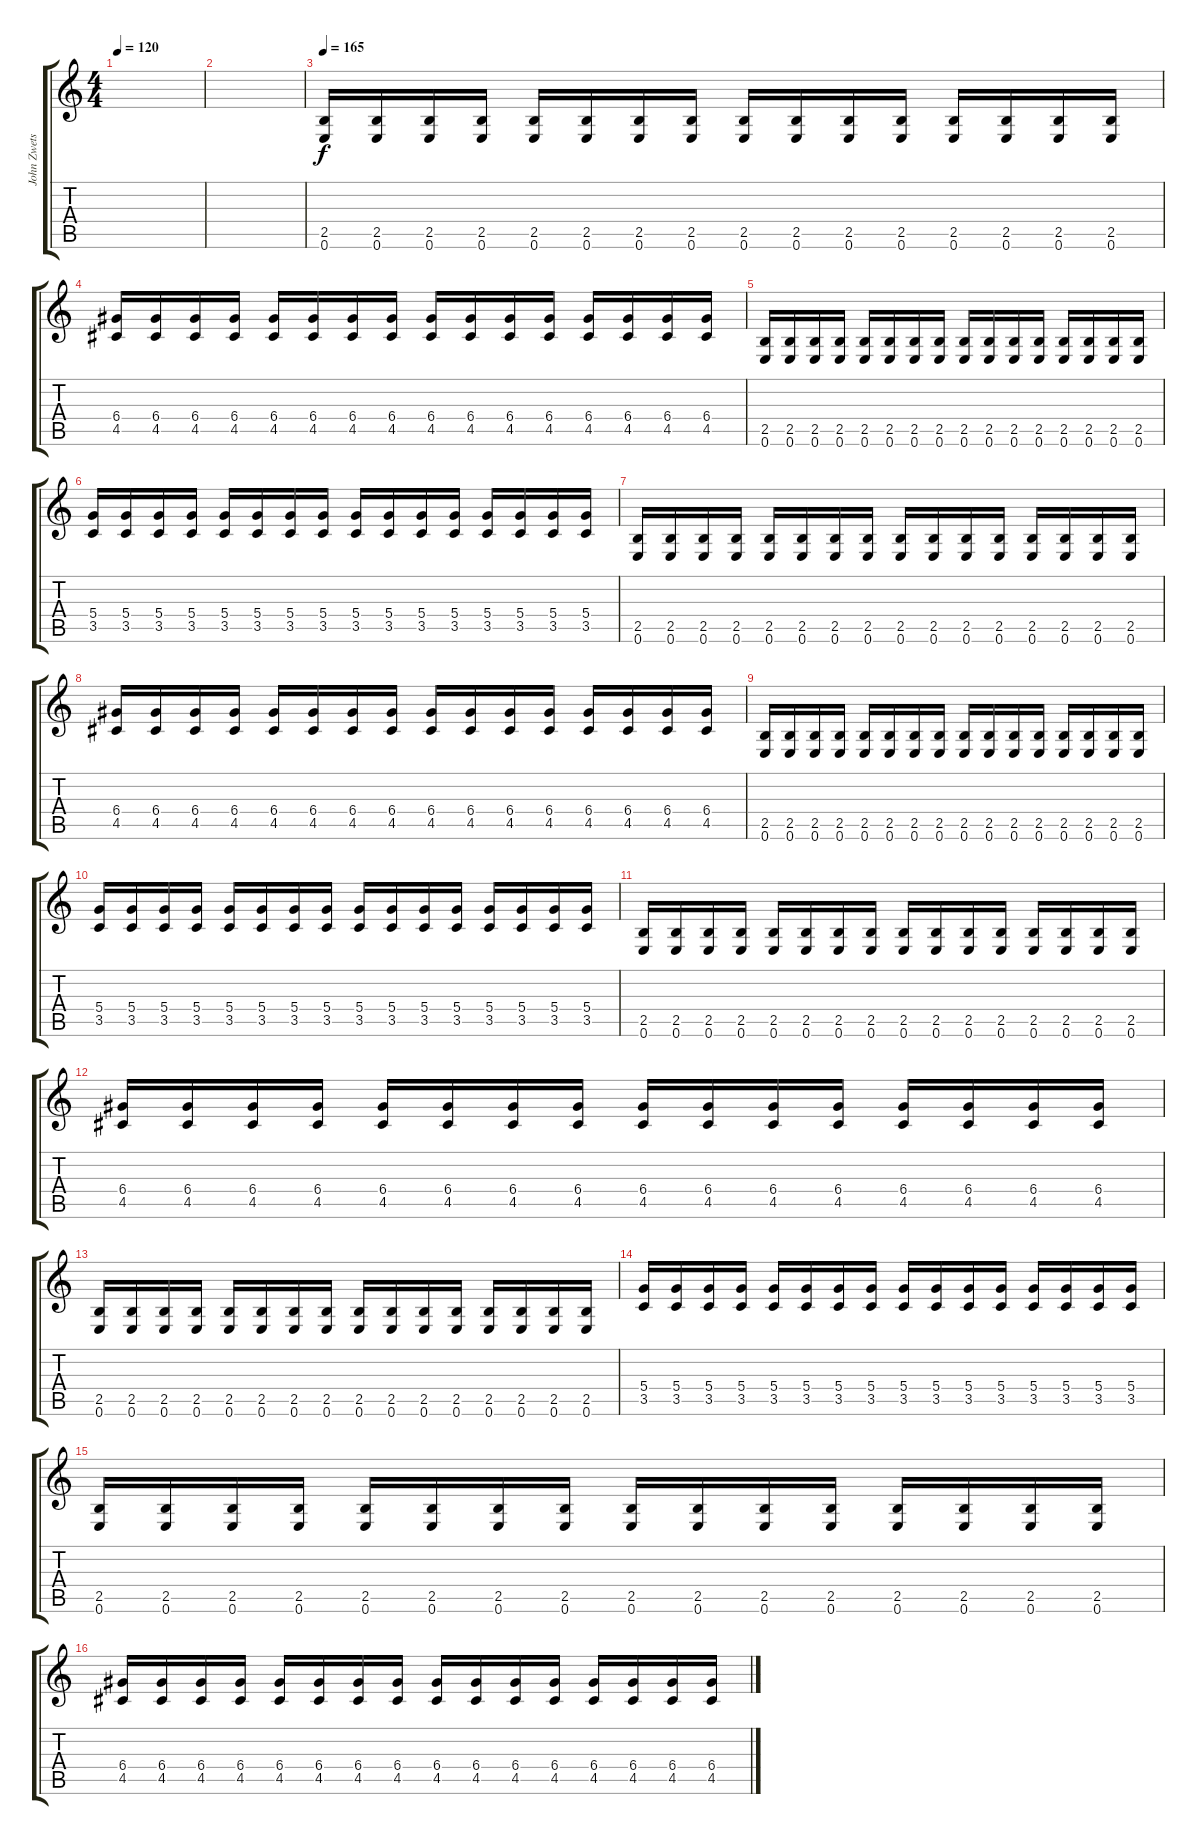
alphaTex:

\track ("John Zwetsloot (Rhythme)" "John Zwets") {instrument overdrivenguitar}
\staff {score tabs}
\tuning (E4 B3 G3 D3 A2 E2) {hide}
\ts (4 4)
\tempo 120
\clef g2
\ks c
|
|
\tempo 165
(2.5 0.6).16{volume 8} (2.5 0.6).16 (2.5 0.6).16 (2.5 0.6).16 (2.5 0.6).16 (2.5 0.6).16 (2.5 0.6).16 (2.5 0.6).16 (2.5 0.6).16 (2.5 0.6).16 (2.5 0.6).16 (2.5 0.6).16 (2.5 0.6).16 (2.5 0.6).16 (2.5 0.6).16 (2.5 0.6).16 |
(6.4 4.5).16 (6.4 4.5).16 (6.4 4.5).16 (6.4 4.5).16 (6.4 4.5).16 (6.4 4.5).16 (6.4 4.5).16 (6.4 4.5).16 (6.4 4.5).16 (6.4 4.5).16 (6.4 4.5).16 (6.4 4.5).16 (6.4 4.5).16 (6.4 4.5).16 (6.4 4.5).16 (6.4 4.5).16 |
(2.5 0.6).16 (2.5 0.6).16 (2.5 0.6).16 (2.5 0.6).16 (2.5 0.6).16 (2.5 0.6).16 (2.5 0.6).16 (2.5 0.6).16 (2.5 0.6).16 (2.5 0.6).16 (2.5 0.6).16 (2.5 0.6).16 (2.5 0.6).16 (2.5 0.6).16 (2.5 0.6).16 (2.5 0.6).16 |
(5.4 3.5).16 (5.4 3.5).16 (5.4 3.5).16 (5.4 3.5).16 (5.4 3.5).16 (5.4 3.5).16 (5.4 3.5).16 (5.4 3.5).16 (5.4 3.5).16 (5.4 3.5).16 (5.4 3.5).16 (5.4 3.5).16 (5.4 3.5).16 (5.4 3.5).16 (5.4 3.5).16 (5.4 3.5).16 |
(2.5 0.6).16 (2.5 0.6).16 (2.5 0.6).16 (2.5 0.6).16 (2.5 0.6).16 (2.5 0.6).16 (2.5 0.6).16 (2.5 0.6).16 (2.5 0.6).16 (2.5 0.6).16 (2.5 0.6).16 (2.5 0.6).16 (2.5 0.6).16 (2.5 0.6).16 (2.5 0.6).16 (2.5 0.6).16 |
(6.4 4.5).16 (6.4 4.5).16 (6.4 4.5).16 (6.4 4.5).16 (6.4 4.5).16 (6.4 4.5).16 (6.4 4.5).16 (6.4 4.5).16 (6.4 4.5).16 (6.4 4.5).16 (6.4 4.5).16 (6.4 4.5).16 (6.4 4.5).16 (6.4 4.5).16 (6.4 4.5).16 (6.4 4.5).16 |
(2.5 0.6).16 (2.5 0.6).16 (2.5 0.6).16 (2.5 0.6).16 (2.5 0.6).16 (2.5 0.6).16 (2.5 0.6).16 (2.5 0.6).16 (2.5 0.6).16 (2.5 0.6).16 (2.5 0.6).16 (2.5 0.6).16 (2.5 0.6).16 (2.5 0.6).16 (2.5 0.6).16 (2.5 0.6).16 |
(5.4 3.5).16 (5.4 3.5).16 (5.4 3.5).16 (5.4 3.5).16 (5.4 3.5).16 (5.4 3.5).16 (5.4 3.5).16 (5.4 3.5).16 (5.4 3.5).16 (5.4 3.5).16 (5.4 3.5).16 (5.4 3.5).16 (5.4 3.5).16 (5.4 3.5).16 (5.4 3.5).16 (5.4 3.5).16 |
(2.5 0.6).16 (2.5 0.6).16 (2.5 0.6).16 (2.5 0.6).16 (2.5 0.6).16 (2.5 0.6).16 (2.5 0.6).16 (2.5 0.6).16 (2.5 0.6).16 (2.5 0.6).16 (2.5 0.6).16 (2.5 0.6).16 (2.5 0.6).16 (2.5 0.6).16 (2.5 0.6).16 (2.5 0.6).16 |
(6.4 4.5).16 (6.4 4.5).16 (6.4 4.5).16 (6.4 4.5).16 (6.4 4.5).16 (6.4 4.5).16 (6.4 4.5).16 (6.4 4.5).16 (6.4 4.5).16 (6.4 4.5).16 (6.4 4.5).16 (6.4 4.5).16 (6.4 4.5).16 (6.4 4.5).16 (6.4 4.5).16 (6.4 4.5).16 |
(2.5 0.6).16 (2.5 0.6).16 (2.5 0.6).16 (2.5 0.6).16 (2.5 0.6).16 (2.5 0.6).16 (2.5 0.6).16 (2.5 0.6).16 (2.5 0.6).16 (2.5 0.6).16 (2.5 0.6).16 (2.5 0.6).16 (2.5 0.6).16 (2.5 0.6).16 (2.5 0.6).16 (2.5 0.6).16 |
(5.4 3.5).16 (5.4 3.5).16 (5.4 3.5).16 (5.4 3.5).16 (5.4 3.5).16 (5.4 3.5).16 (5.4 3.5).16 (5.4 3.5).16 (5.4 3.5).16 (5.4 3.5).16 (5.4 3.5).16 (5.4 3.5).16 (5.4 3.5).16 (5.4 3.5).16 (5.4 3.5).16 (5.4 3.5).16 |
(2.5 0.6).16 (2.5 0.6).16 (2.5 0.6).16 (2.5 0.6).16 (2.5 0.6).16 (2.5 0.6).16 (2.5 0.6).16 (2.5 0.6).16 (2.5 0.6).16 (2.5 0.6).16 (2.5 0.6).16 (2.5 0.6).16 (2.5 0.6).16 (2.5 0.6).16 (2.5 0.6).16 (2.5 0.6).16 |
(6.4 4.5).16 (6.4 4.5).16 (6.4 4.5).16 (6.4 4.5).16 (6.4 4.5).16 (6.4 4.5).16 (6.4 4.5).16 (6.4 4.5).16 (6.4 4.5).16 (6.4 4.5).16 (6.4 4.5).16 (6.4 4.5).16 (6.4 4.5).16 (6.4 4.5).16 (6.4 4.5).16 (6.4 4.5).16
